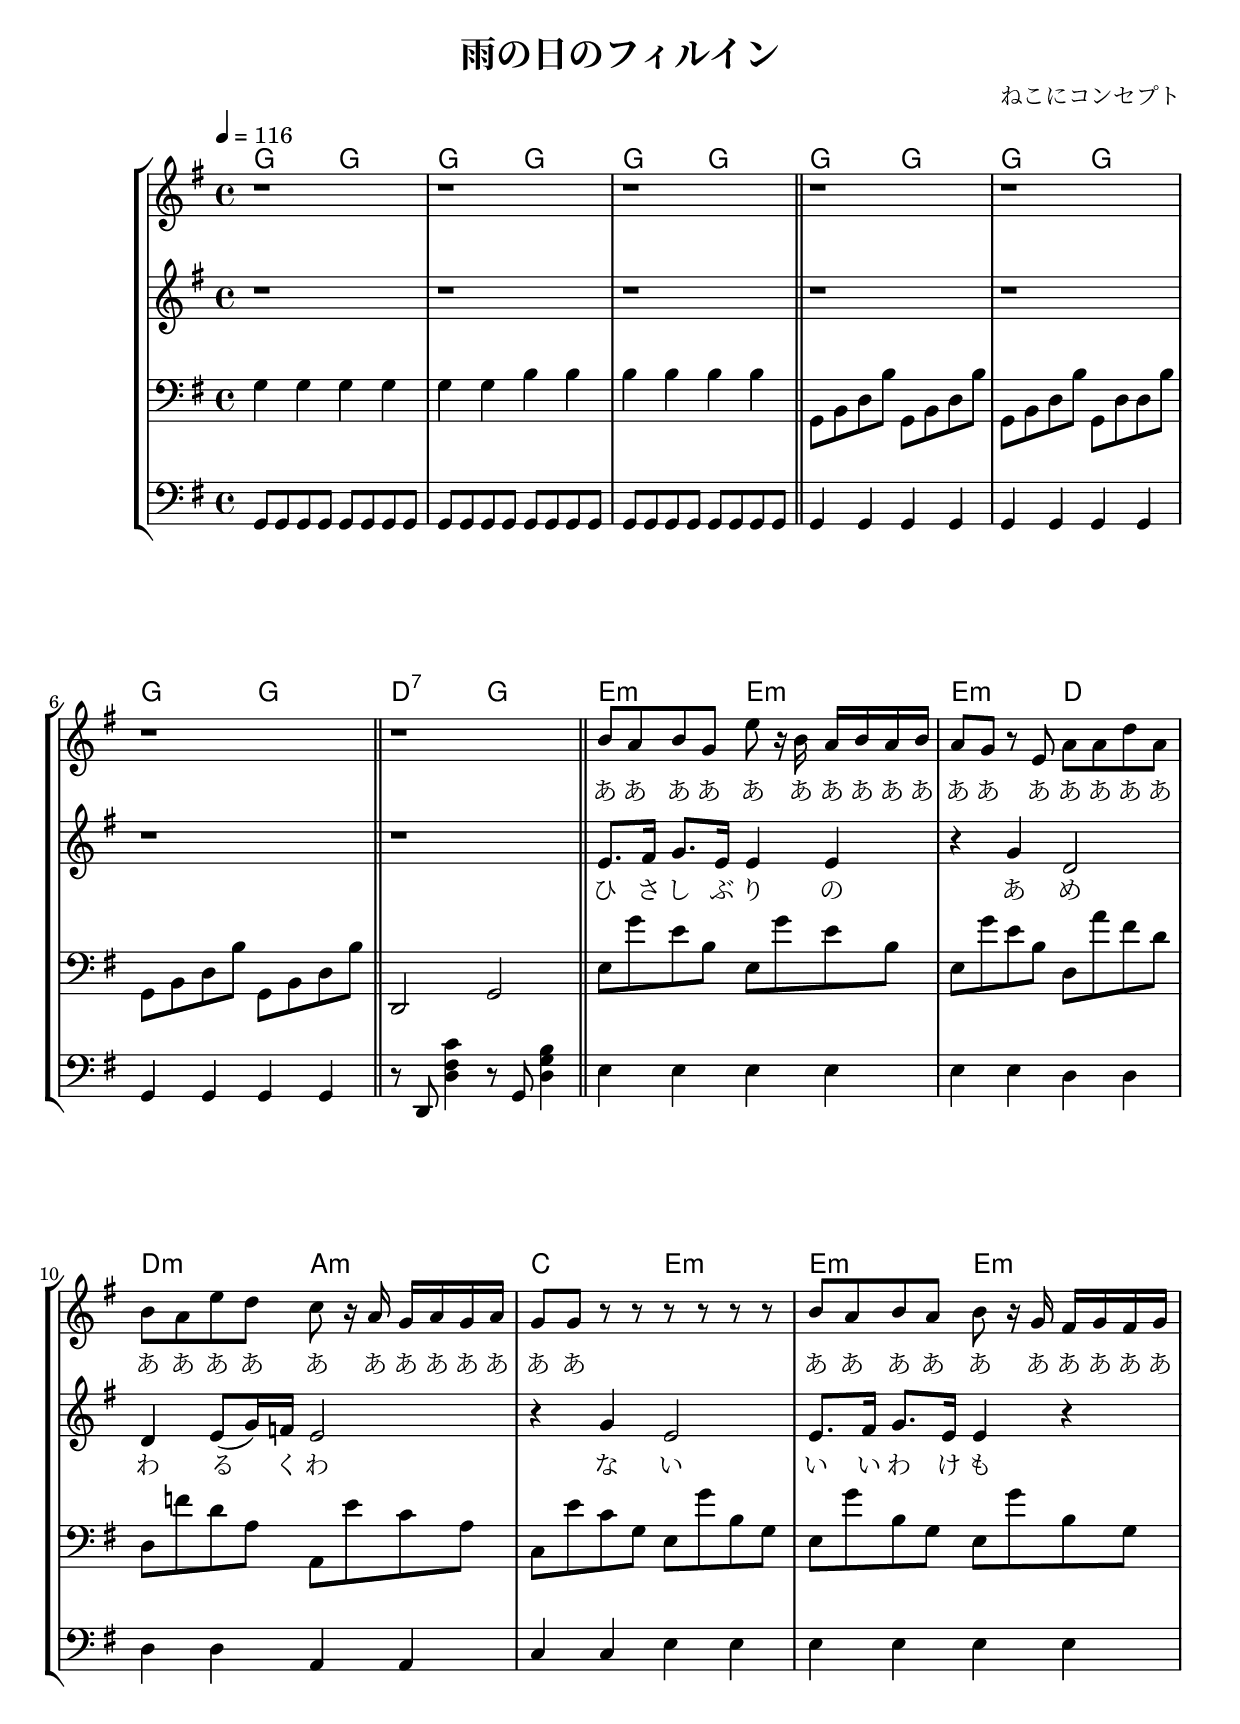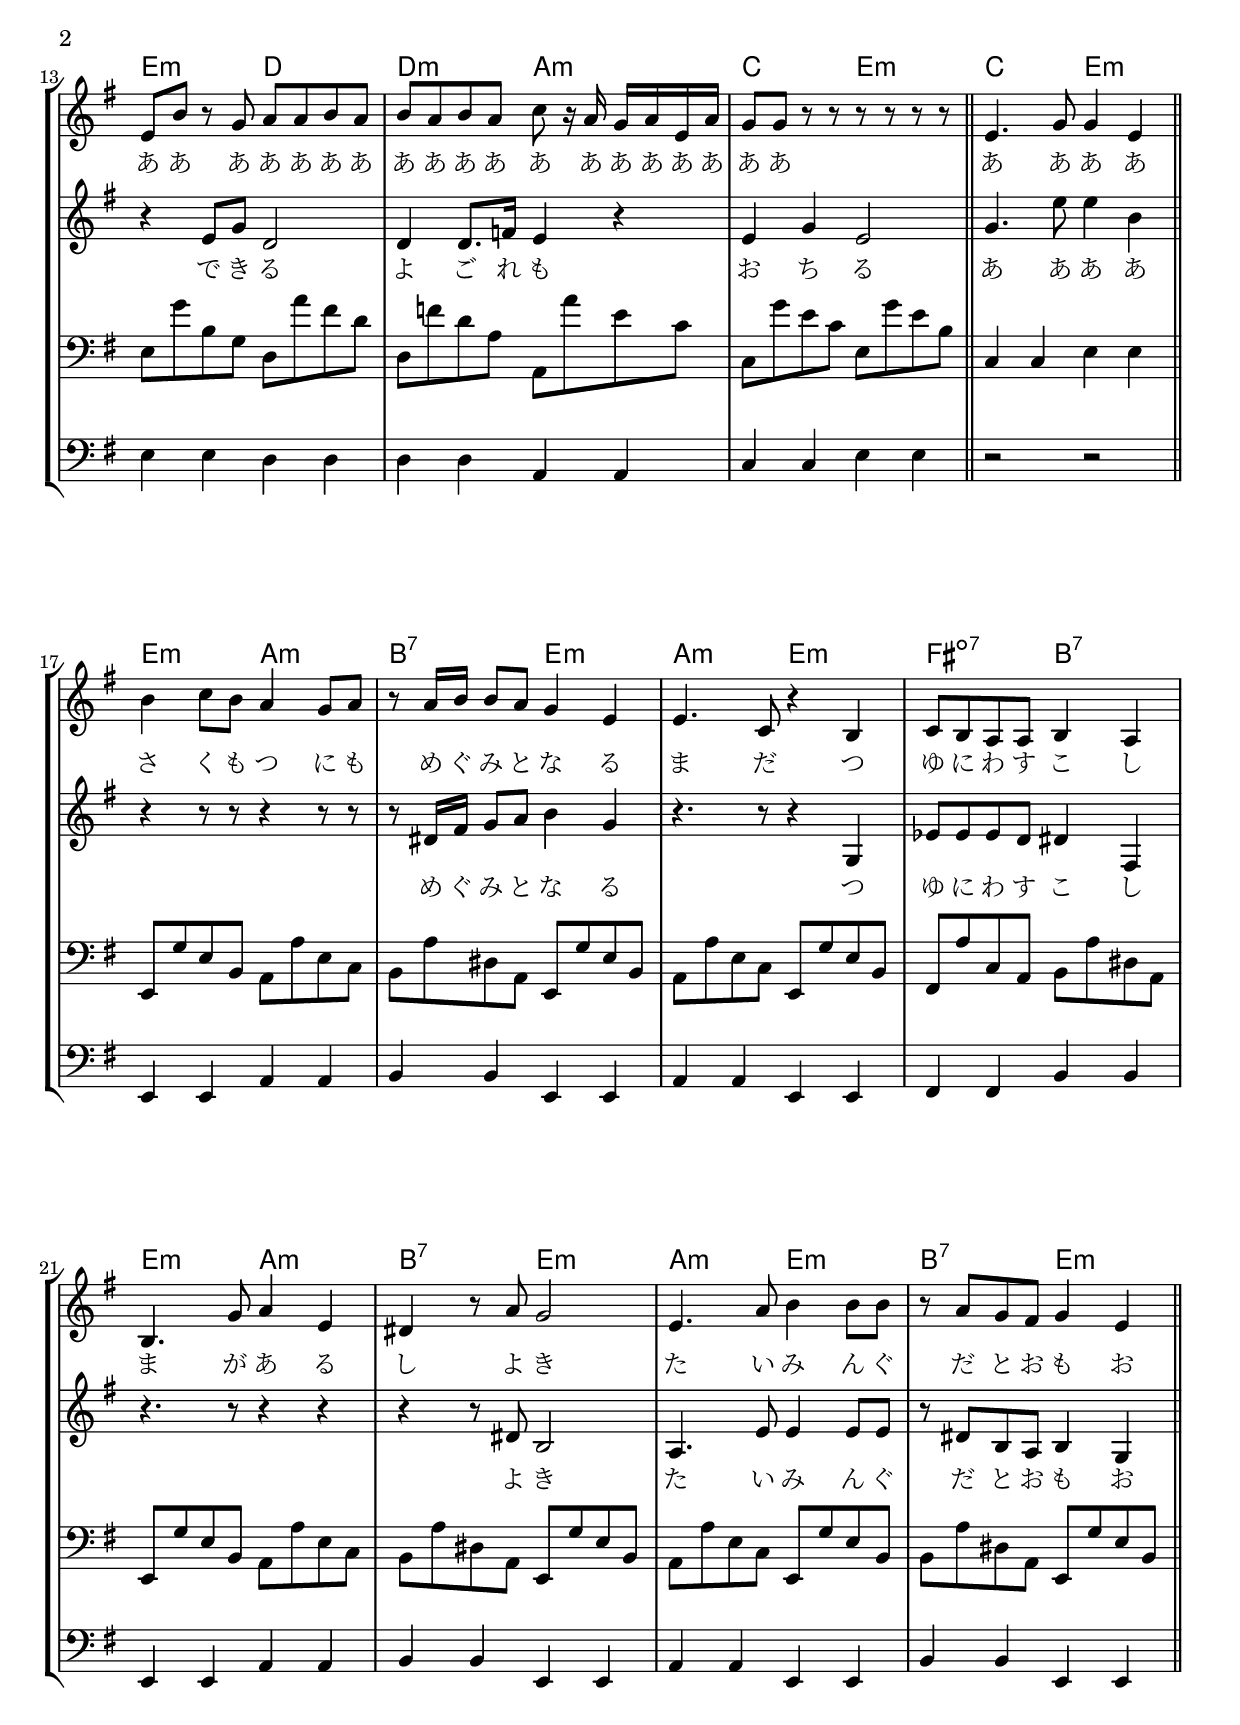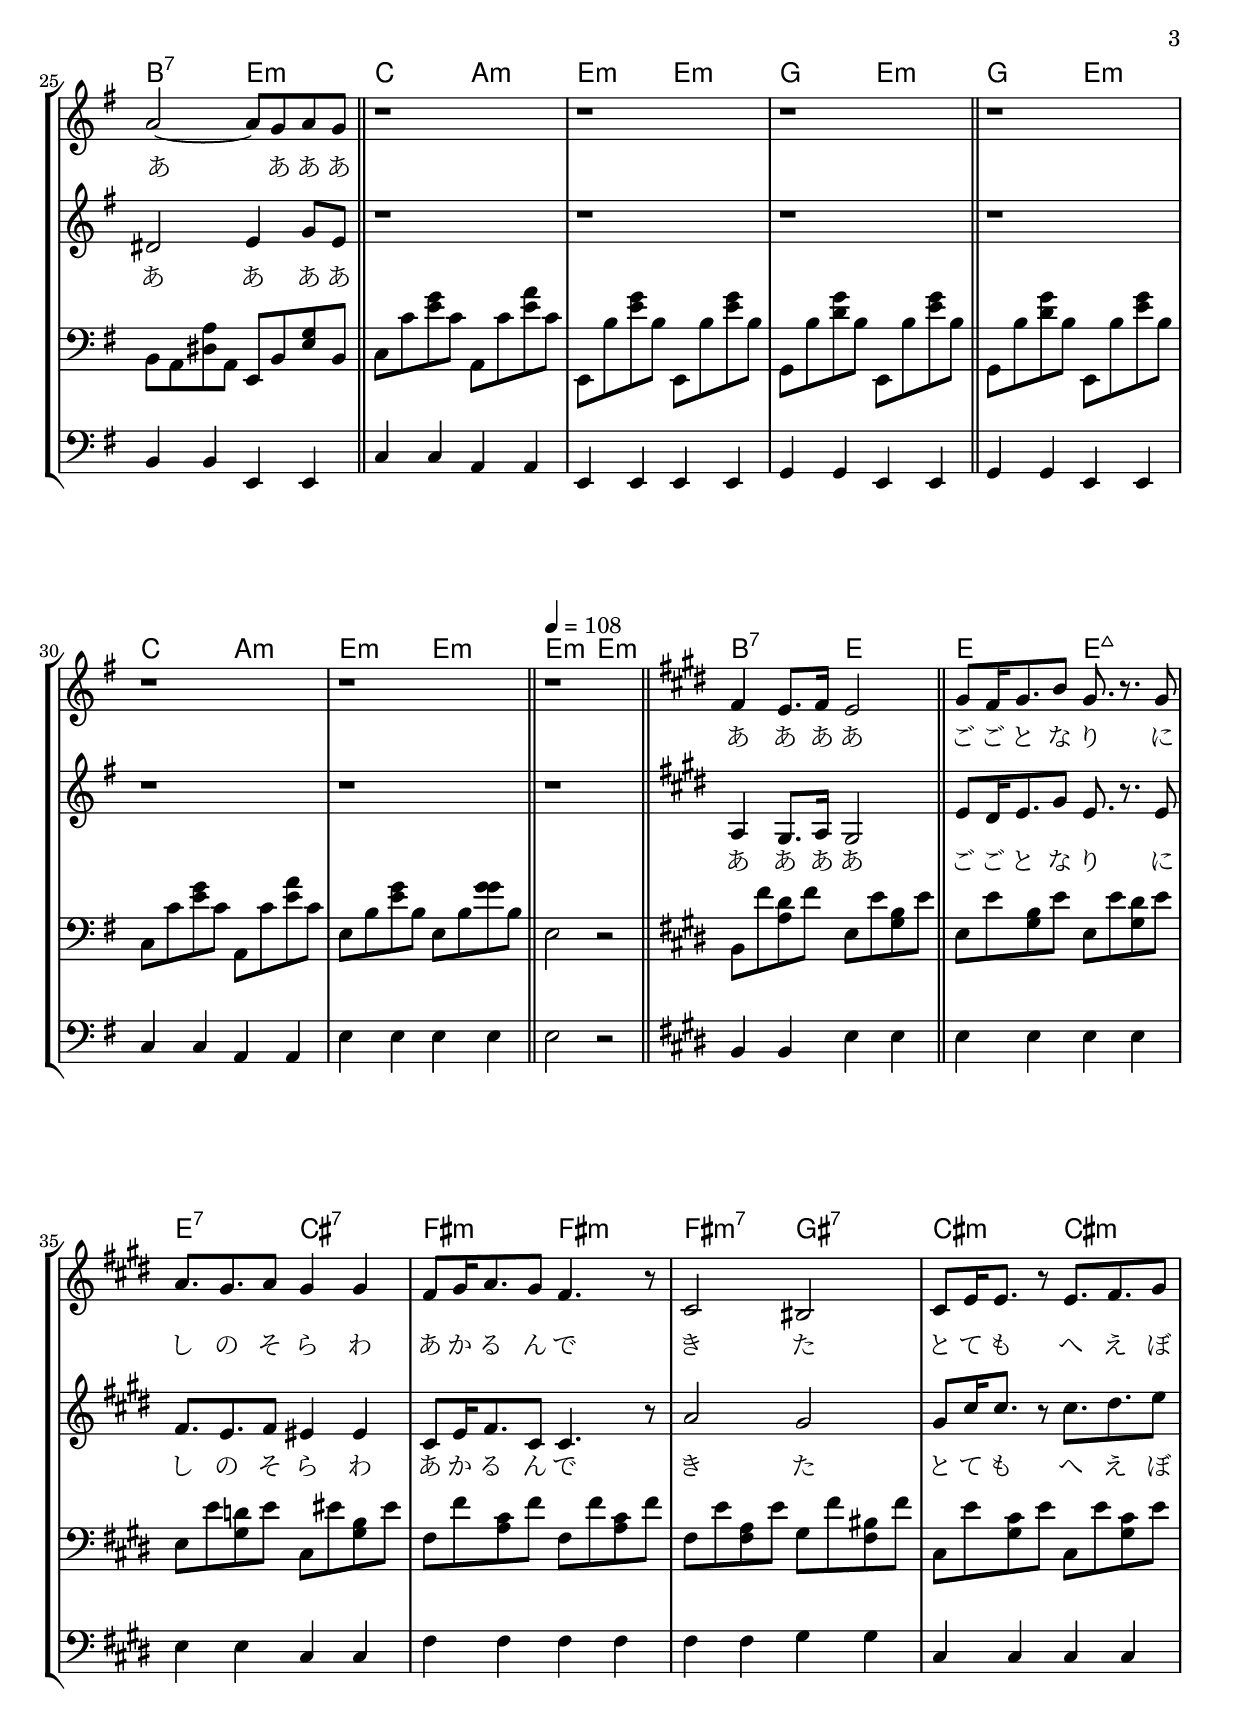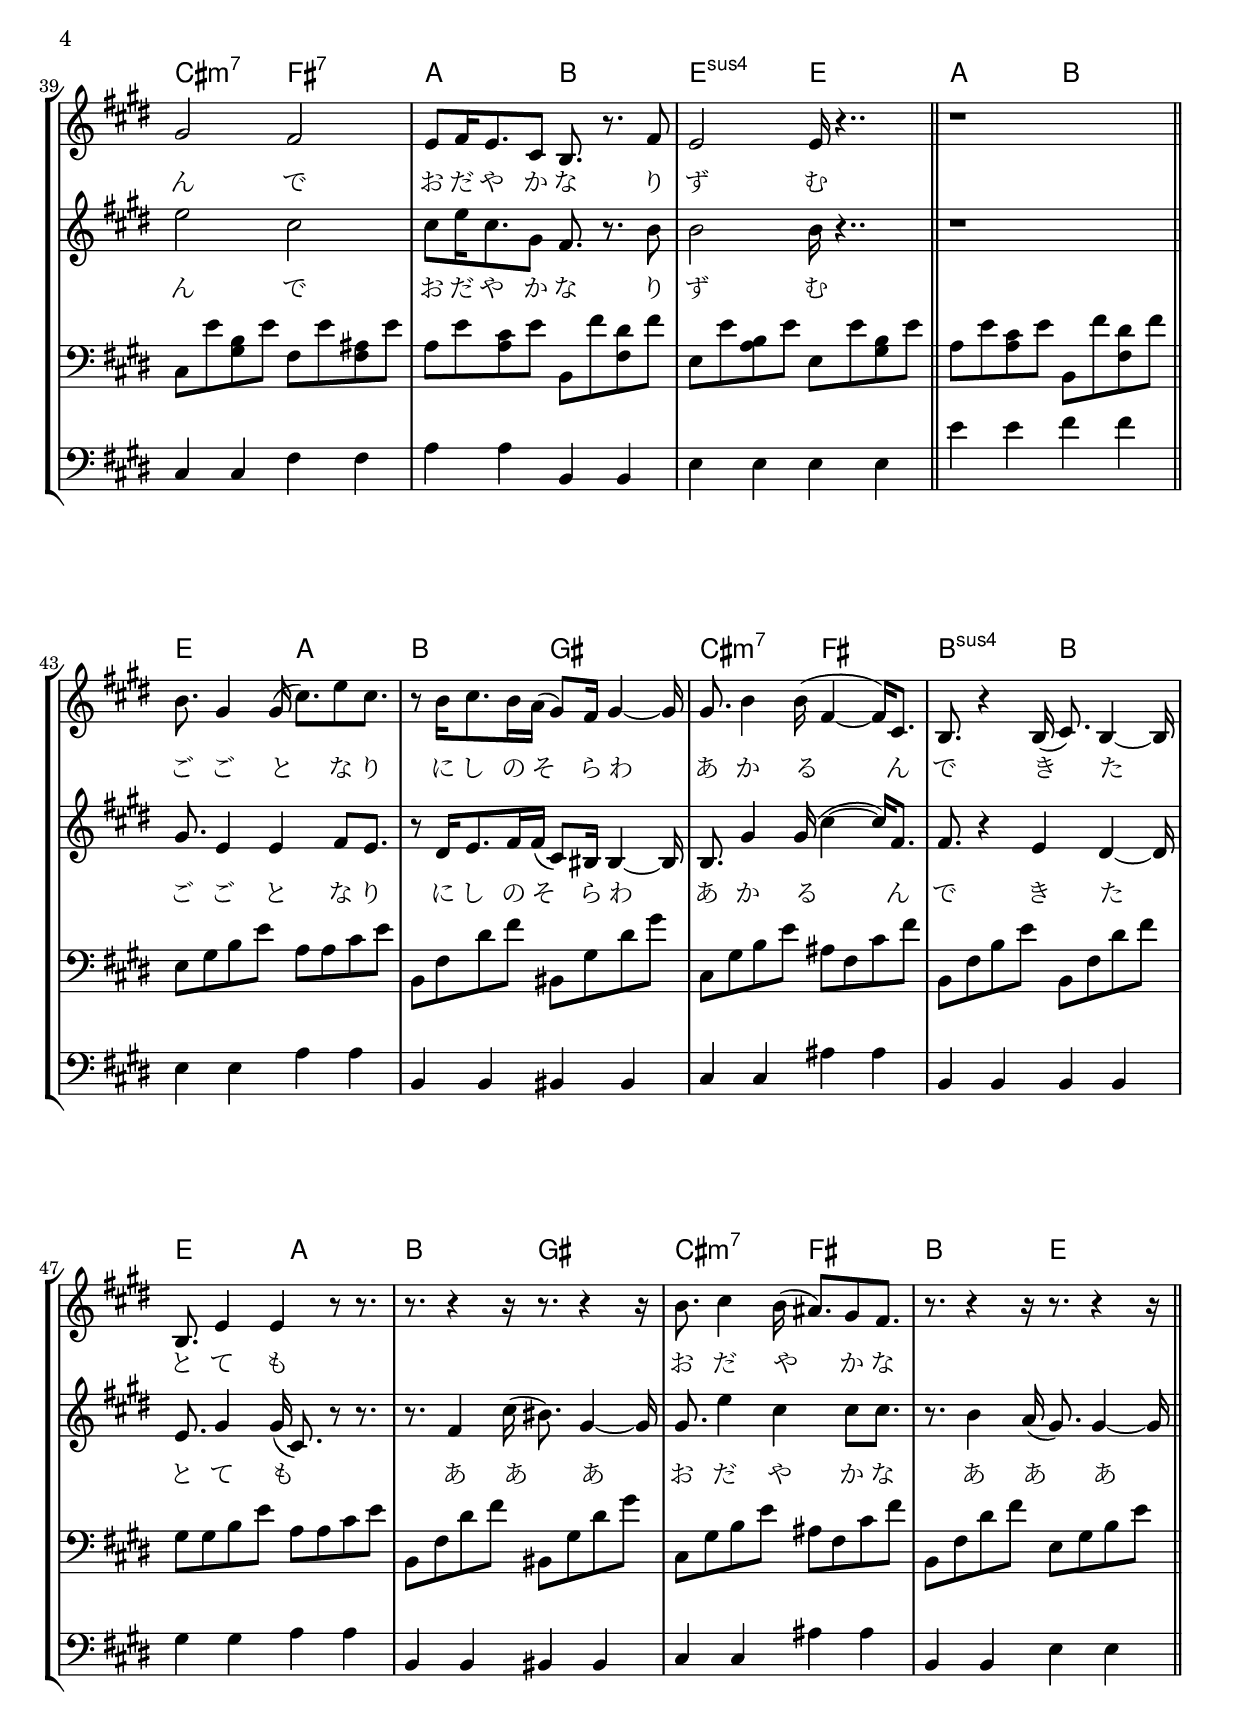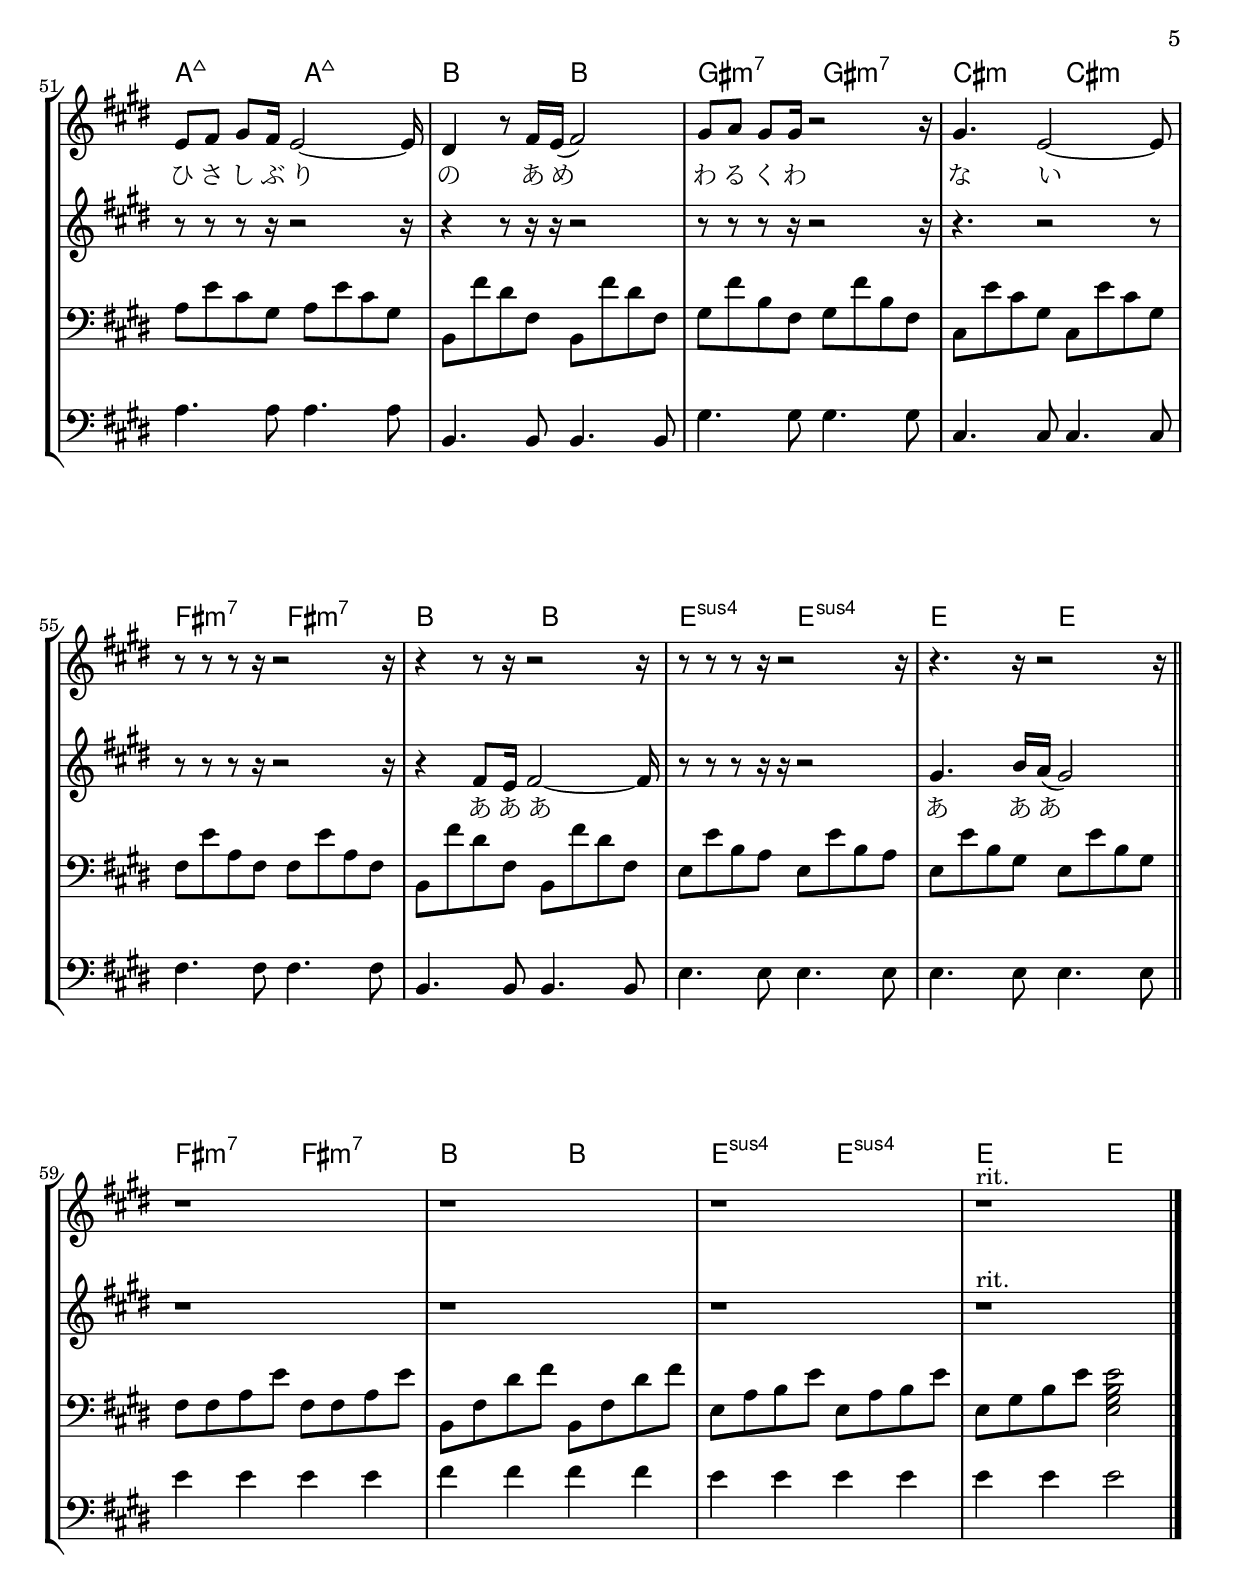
\version "2.12.1"

\header {
	title = \markup {雨の日のフィルイン}
	composer = \markup \center-column {ねこにコンセプト}
}

harmony = \chordmode {
	g2 g g g g g 

	g g g g g g 

	d:7 g 

	e:m e:m e:m d d:m a:m c e:m e:m e:m e:m d d:m a:m c e:m 

	c e:m 

	e:m a:m b:7 e:m a:m e:m fis:dim7 b:7 e:m a:m b:7 e:m a:m e:m b:7 e:m 

	b:7 e:m 

	c a:m e:m e:m g e:m 

	g e:m c a:m e:m e:m 

	e:m e:m 

	b:7 e 

	e e:maj7 e:7 cis:7 fis:m fis:m fis:min7 gis:7 cis:m cis:m cis:min7 fis:7 a b e:sus4 e 

	a b 

	e a b gis cis:min7 fis b:sus4 b e a b gis cis:min7 fis b e 

	a:maj7 a:maj7 b b gis:min7 gis:min7 cis:m cis:m fis:min7 fis:min7 b b e:sus4 e:sus4 e e 

	fis:min7 fis:min7 b b e:sus4 e:sus4 e e 
}

melody = {
	\key g \major
	\tempo 4 = 116
	r1 | r1 | r1   
	r1 | r1 | r1   
	r1   
	\set Staff.midiInstrument = #"Flute"
	b'8  a'8  b'8  g'8  e''8  r16  b'16  a'16  b'16  a'16  b'16 
	a'8  g'8  r8  e'8  a'8  a'8  d''8  a'8 
	b'8  a'8  e''8  d''8  c''8  r16  a'16  g'16  a'16  g'16  a'16 
	g'8  g'8  r8  r8  r8  r8  r8  r8 
	b'8  a'8  b'8  a'8  b'8  r16  g'16  fis'16  g'16  fis'16  g'16 
	e'8  b'8  r8  g'8  a'8  a'8  b'8  a'8 
	b'8  a'8  b'8  a'8  c''8  r16  a'16  g'16  a'16  e'16  a'16 
	g'8  g'8  r8  r8  r8  r8  r8  r8
	\set Staff.midiInstrument = #"Vibraphone"
	e'4.  g'8  g'4  e'4
	\set Staff.midiInstrument = #"mmi0.42"
	b'4  c''8  b'8  a'4  g'8  a'8 
	r8  a'16  b'16  b'8  a'8  g'4  e'4 
	e'4.  c'8  r4  b4 
	c'8  b8  a8  a8  b4  a4 
	b4.  g'8  a'4  e'4 
	dis'4  r8  a'8  g'2 
	e'4.  a'8  b'4  b'8  b'8 
	r8  a'8  g'8  fis'8  g'4  e'4
	\set Staff.midiInstrument = #"Pad 2 (warm)"
	a'2~a'8  g'8  a'8  g'8
	r1 | r1 | r1   
	r1 | r1 | r1   
	\tempo 4 = 108
	r1   
	\set Staff.midiInstrument = #"Voice Oohs"
		\key e \major
fis'4  e'8.  fis'16  e'2
	\set Staff.midiInstrument = #"mmi0.42"
	gis'8  fis'16  gis'8.  b'8  gis'8.  r8.  gis'8 
	a'8.  gis'8.  a'8  gis'4  gis'4 
	fis'8  gis'16  a'8.  gis'8  fis'4.  r8 
	cis'2  bis2 
	cis'8  e'16  e'8.  r8  e'8.  fis'8.  gis'8 
	gis'2  fis'2 
	e'8  fis'16  e'8.  cis'8  b8.  r8.  fis'8 
	e'2  e'16  	r4.. 	r1   
	\set Staff.midiInstrument = #"Ocarina"
	b'8.  gis'4  gis'16  (cis''8.)  e''8  cis''8. 
	r8  b'16  cis''8.  b'16  a'16  (gis'8)  fis'16  gis'4~gis'16 
	gis'8.  b'4  b'16  (fis'4~fis'16)  cis'8. 
	b8.  r4  b16  (cis'8.)  b4~b16 
	b8.  e'4  e'4  r8  r8. 
	r8.  r4  r16  r8.  r4 r16 
	b'8.  cis''4  b'16  (ais'8.)  gis'8  fis'8. 
	r8.  r4  r16  r8.  r4 r16
	\set Staff.midiInstrument = #"FX 8 (sci-fi)"
	e'8  fis'8  gis'8  fis'16  e'2~e'16 
	dis'4  r8  fis'16  e'16  (fis'2) 
	gis'8  a'8  gis'8  gis'16  r2 r16 
	gis'4.  e'2~e'8 
	r8  r8  r8  r16  r2  r16 
	r4  r8  r16  r2 r16 
	r8  r8  r8  r16  r2 r16 
	r4.  r16  r2 r16
	r1 | r1 | r1 | r1^"rit." \bar "|."
}

words = \lyricmode {
	
	
	
	あ  あ  あ  あ  あ  あ  あ  あ  あ  あ  あ  あ  あ  あ  あ  あ  あ  あ  あ  あ  あ  あ  あ  あ  あ  あ  あ  あ  あ  あ  あ  あ  あ  あ  あ  あ  あ  あ  あ  あ  あ  あ  あ  あ  あ  あ  あ  あ  あ  あ  あ  あ  あ  あ  あ  あ  あ  あ  
	あ  あ  あ  あ  
	さ  く  も  つ  に  も  め  ぐ  み  と  な  る  ま  だ  つ  ゆ  に  わ  す  こ  し  ま  が  あ  る  し  よ  き  た  い  み  ん  ぐ  だ  と  お  も  お  
	あ  あ  あ  あ  
	
	
	
	あ  あ  あ  あ  
	ご  ご  と  な  り  に  し  の  そ  ら  わ  あ  か  る  ん  で  き  た  と  て  も  へ  え  ぼ  ん  で  お  だ  や  か  な  り  ず  む  
	
	ご  ご  と  な  り  に  し  の  そ  ら  わ  あ  か  る  ん  で  き  た  と  て  も  お  だ  や  か  な  
	ひ  さ  し  ぶ  り  の  あ  め  わ  る  く  わ  な  い  
	
}

secondmelody = {
	\key g \major
	\tempo 4 = 116
	r1 | r1 | r1   
	r1 | r1 | r1   
	r1   
	\set Staff.midiInstrument = #"mmi0.42"
	e'8.  fis'16  g'8.  e'16  e'4  e'4 
	r4  g'4  d'2 
	d'4  e'8  (g'16)  f'16  e'2 
	r4  g'4  e'2 
	e'8.  fis'16  g'8.  e'16  e'4  r4 
	r4  e'8  g'8  d'2 
	d'4  d'8.  f'16  e'4  r4 
	e'4  g'4  e'2
	\set Staff.midiInstrument = #"Synth Voice"
	g'4.  e''8  e''4  b'4
	\set Staff.midiInstrument = #"Brass Section"
	r4  r8  r8  r4  r8  r8 
	r8  dis'16  fis'16  g'8  a'8  b'4  g'4 
	r4.  r8  r4  g4 
	es'8  es'8  es'8  d'8  dis'4  fis4 
	r4.  r8  r4  r4 
	r4  r8  dis'8  b2 
	a4.  e'8  e'4  e'8  e'8 
	r8  dis'8  b8  a8  b4  g4
	\set Staff.midiInstrument = #"FX 2 (soundtrack)"
	dis'2  e'4  g'8  e'8
	r1 | r1 | r1   
	r1 | r1 | r1   
	\tempo 4 = 108
	r1   
	\set Staff.midiInstrument = #"Voice Oohs"
		\key e \major
a4  gis8.  a16  gis2
	\set Staff.midiInstrument = #"fss0.35"
	e'8  dis'16  e'8.  gis'8  e'8.  r8.  e'8 
	fis'8.  e'8.  fis'8  eis'4  eis'4 
	cis'8  e'16  fis'8.  cis'8  cis'4.  r8 
	a'2  gis'2 
	gis'8  cis''16  cis''8.  r8  cis''8.  dis''8.  e''8 
	e''2  cis''2 
	cis''8  e''16  cis''8.  gis'8  fis'8.  r8.  b'8 
	b'2  b'16  	r4.. 	r1   
	\set Staff.midiInstrument = #"Blown Bottle"
	gis'8.  e'4  e'4  fis'8  e'8. 
	r8  dis'16  e'8.  fis'16  fis'16  (cis'8)  bis16  bis4~bis16 
	b8.  gis'4  gis'16  (cis''4~cis''16)  fis'8. 
	fis'8.  r4  e'4  dis'4~dis'16 
	e'8.  gis'4  gis'16  (cis'8.)  r8  r8. 
	r8.  fis'4  cis''16  (bis'8.)  gis'4~gis'16 
	gis'8.  e''4  cis''4  cis''8  cis''8. 
	r8.  b'4  a'16  (gis'8.)  gis'4~gis'16
	\set Staff.midiInstrument = #"Pad 5 (bowed)"
	r8  r8  r8  r16  r2 r16 
	r4  r8  r16  r16  r2 
	r8  r8  r8  r16  r2 r16 
	r4.  r2 r8 
	r8  r8  r8  r16  r2  r16 
	r4  fis'8  e'16  fis'2~fis'16 
	r8  r8  r8  r16  r16  r2 
	gis'4.  b'16  a'16  (gis'2)
	r1 | r1 | r1 | r1^"rit." \bar "|."
}

secondwords = \lyricmode {
	
	
	
	ひ  さ  し  ぶ  り  の  あ  め  わ  る  く  わ  な  い  い  い  わ  け  も  で  き  る  よ  ご  れ  も  お  ち  る  
	あ  あ  あ  あ  
	め  ぐ  み  と  な  る  つ  ゆ  に  わ  す  こ  し  よ  き  た  い  み  ん  ぐ  だ  と  お  も  お  
	あ  あ  あ  あ  
	
	
	
	あ  あ  あ  あ  
	ご  ご  と  な  り  に  し  の  そ  ら  わ  あ  か  る  ん  で  き  た  と  て  も  へ  え  ぼ  ん  で  お  だ  や  か  な  り  ず  む  
	
	ご  ご  と  な  り  に  し  の  そ  ら  わ  あ  か  る  ん  で  き  た  と  て  も  あ  あ  あ  お  だ  や  か  な  あ  あ  あ  
	あ  あ  あ  あ  あ  あ  
	
}

tempochange = {
	\tempo 4 = 116
	r1 | r1 | r1 \bar "||"
	\tempo 4 = 116
	r1 | r1 | r1 \bar "||"
	\tempo 4 = 116
	r1 \bar "||"
	\tempo 4 = 116
	r1 | r1 | r1 | r1 | r1 | r1 | r1 | r1 \bar "||"
	\tempo 4 = 116
	r1 \bar "||"
	\tempo 4 = 116
	r1 | r1 | r1 | r1 | r1 | r1 | r1 | r1 \bar "||"
	\tempo 4 = 116
	r1 \bar "||"
	\tempo 4 = 116
	r1 | r1 | r1 \bar "||"
	\tempo 4 = 116
	r1 | r1 | r1 \bar "||"
	\tempo 4 = 108
	r1 \bar "||"
	\tempo 4 = 108
	r1 \bar "||"
	\tempo 4 = 108
	r1 | r1 | r1 | r1 | r1 | r1 | r1 | r1 \bar "||"
	\tempo 4 = 108
	r1 \bar "||"
	\tempo 4 = 108
	r1 | r1 | r1 | r1 | r1 | r1 | r1 | r1 \bar "||"
	\tempo 4 = 108
	r1 | r1 | r1 | r1 | r1 | r1 | r1 | r1 \bar "||"
	\tempo 4 = 108
	r1 | r1 | r1 | \tempo 4 = 81 r2 \tempo 4 = 72 r2 \bar "|."
}

mainacc = {
	\clef bass
	\set Staff.midiInstrument = #"Taiko Drum"
	\key g \major
	\tempo 4 = 116
	g4 g4
	g4 g4
	g4 g4
	b4 b4
	b4 b4
	b4 b4
	\bar "||"

	\set Staff.midiInstrument = #"Synthstrings 2"
	g,8 b,8 d8 b8
	g,8 b,8 d8 b8
	g,8 b,8 d8 b8
	g,8 d8 d8 b8
	g,8 b,8 d8 b8
	g,8 b,8 d8 b8
	\bar "||"

	\set Staff.midiInstrument = #"Synthstrings 2"
	d,2
	~g,2
	\bar "||"

	\set Staff.midiInstrument = #"Synthstrings 1"
	e8 g' e' b
	e8 g' e' b
	e8 g' e' b
	d8 a' fis' d'
	d8 f' d' a
	a,8 e' c' a
	c8 e' c' g
	e8 g' b g
	e8 g' b g
	e8 g' b g
	e8 g' b g
	d8 a' fis' d'
	d8 f' d' a
	a,8 a' e' c'
	c8 g' e' c'
	e8 g' e' b
	\bar "||"

	\set Staff.midiInstrument = #"Electric Bass (finger)"
	c4 c4
	e4 e4
	\bar "||"

	\set Staff.midiInstrument = #"Synthstrings 1"
	e,8 g e b,
	a,8 a e c
	b,8 a dis a,
	e,8 g e b,
	a,8 a e c
	e,8 g e b,
	fis,8 a c a,
	b,8 a dis a,
	e,8 g e b,
	a,8 a e c
	b,8 a dis a,
	e,8 g e b,
	a,8 a e c
	e,8 g e b,
	b,8 a dis a,
	e,8 g e b,
	\bar "||"

	\set Staff.midiInstrument = #"Pad 3 (polysynth)"
	b,8 a, <dis a> a,
	e,8 b, <e g> b,
	\bar "||"

	\set Staff.midiInstrument = #"Pad 3 (polysynth)"
	c8 c' <e' g'> c'
	a,8 c' <e' a'> c'
	e,8 b <e' g'> b
	e,8 b <e' g'> b
	g,8 b <d' g'> b
	e,8 b <e' g'> b
	\bar "||"

	\set Staff.midiInstrument = #"FX 7 (echoes)"
	g,8 b <d' g'> b
	e,8 b <e' g'> b
	c8 c' <e' g'> c'
	a,8 c' <e' a'> c'
	e8 b <e' g'> b
	e8 b <g' g'> b
	\bar "||"

	\set Staff.midiInstrument = #"FX 8 (sci-fi)"
	\tempo 4 = 108
	e2
	r2
	\bar "||"

	\set Staff.midiInstrument = #"Acoustic grand"
	\key e \major
	b,8 fis' <a dis'> fis'
	e8 e' <gis b> e'
	\bar "||"

	\set Staff.midiInstrument = #"Pad 2 (warm)"
	e8 e' <gis b> e'
	e8 e' <gis dis'> e'
	e8 e' <gis d'> e'
	cis8 eis' <gis b> eis'
	fis8 fis' <a cis'> fis'
	fis8 fis' <a cis'> fis'
	fis8 e' <fis a> e'
	gis8 fis' <fis bis> fis'
	cis8 e' <gis cis'> e'
	cis8 e' <gis cis'> e'
	cis8 e' <gis b> e'
	fis8 e' <fis ais> e'
	a8 e' <a cis'> e'
	b,8 fis' <fis dis'> fis'
	e8 e' <a b> e'
	e8 e' <gis b> e'
	\bar "||"

	\set Staff.midiInstrument = #"Electric Piano 1"
	a8 e' <a cis'> e'
	b,8 fis' <fis dis'> fis'
	\bar "||"

	\set Staff.midiInstrument = #"Acoustic grand"
	e8 gis8 b8 e'8
	a8 a8 cis'8 e'8
	b,8 fis8 dis'8 fis'8
	bis,8 gis8 dis'8 gis'8
	cis8 gis8 b8 e'8
	ais8 fis8 cis'8 fis'8
	b,8 fis8 b8 e'8
	b,8 fis8 dis'8 fis'8
	gis8 gis8 b8 e'8
	a8 a8 cis'8 e'8
	b,8 fis8 dis'8 fis'8
	bis,8 gis8 dis'8 gis'8
	cis8 gis8 b8 e'8
	ais8 fis8 cis'8 fis'8
	b,8 fis8 dis'8 fis'8
	e8 gis8 b8 e'8
	\bar "||"

	\set Staff.midiInstrument = #"Acoustic grand"
	a8 e' cis' gis
	a8 e' cis' gis
	b,8 fis' dis' fis
	b,8 fis' dis' fis
	gis8 fis' b fis
	gis8 fis' b fis
	cis8 e' cis' gis
	cis8 e' cis' gis
	fis8 e' a fis
	fis8 e' a fis
	b,8 fis' dis' fis
	b,8 fis' dis' fis
	e8 e' b a
	e8 e' b a
	e8 e' b gis
	e8 e' b gis
	\bar "||"

	\set Staff.midiInstrument = #"Acoustic grand"
	fis8 fis8 a8 e'8
	fis8 fis8 a8 e'8
	b,8 fis8 dis'8 fis'8
	b,8 fis8 dis'8 fis'8
	e8 a8 b8 e'8
	e8 a8 b8 e'8
	e8 gis8 b8 e'8
	<e gis b e'>2
	\bar "|."
}

subacc = {
	\clef bass
	\set Staff.midiInstrument = #"Reverse Cymbal"
	\key g \major
	\tempo 4 = 116
	g,8 g,8 g,8 g,8
	g,8 g,8 g,8 g,8
	g,8 g,8 g,8 g,8
	g,8 g,8 g,8 g,8
	g,8 g,8 g,8 g,8
	g,8 g,8 g,8 g,8
	\bar "||"

	\set Staff.midiInstrument = #"Pad 7 (halo)"
	g,4 g,4
	g,4 g,4
	g,4 g,4
	g,4 g,4
	g,4 g,4
	g,4 g,4
	\bar "||"

	\set Staff.midiInstrument = #"Synth Bass 2"
	r8 d, <d fis c'>4
	r8 g, <d g b>4
	\bar "||"

	\set Staff.midiInstrument = #"Pad 8 (sweep)"
	e4 e4
	e4 e4
	e4 e4
	d4 d4
	d4 d4
	a,4 a,4
	c4 c4
	e4 e4
	e4 e4
	e4 e4
	e4 e4
	d4 d4
	d4 d4
	a,4 a,4
	c4 c4
	e4 e4
	\bar "||"

	\set Staff.midiInstrument = #"Acoustic grand"
	r2
	r2
	\bar "||"

	\set Staff.midiInstrument = #"Pad 8 (sweep)"
	e,4 e,4
	a,4 a,4
	b,4 b,4
	e,4 e,4
	a,4 a,4
	e,4 e,4
	fis,4 fis,4
	b,4 b,4
	e,4 e,4
	a,4 a,4
	b,4 b,4
	e,4 e,4
	a,4 a,4
	e,4 e,4
	b,4 b,4
	e,4 e,4
	\bar "||"

	\set Staff.midiInstrument = #"Electric Bass (finger)"
	b,4 b,4
	e,4 e,4
	\bar "||"

	\set Staff.midiInstrument = #"Electric Bass (finger)"
	c4 c4
	a,4 a,4
	e,4 e,4
	e,4 e,4
	g,4 g,4
	e,4 e,4
	\bar "||"

	\set Staff.midiInstrument = #"Electric Bass (finger)"
	g,4 g,4
	e,4 e,4
	c4 c4
	a,4 a,4
	e4 e4
	e4 e4
	\bar "||"

	\set Staff.midiInstrument = #"Electric Bass (finger)"
	\tempo 4 = 108
	e2
	r2
	\bar "||"

	\set Staff.midiInstrument = #"Acoustic Bass"
	\key e \major
	b,4 b,4
	e4 e4
	\bar "||"

	\set Staff.midiInstrument = #"Acoustic Bass"
	e4 e4
	e4 e4
	e4 e4
	cis4 cis4
	fis4 fis4
	fis4 fis4
	fis4 fis4
	gis4 gis4
	cis4 cis4
	cis4 cis4
	cis4 cis4
	fis4 fis4
	a4 a4
	b,4 b,4
	e4 e4
	e4 e4
	\bar "||"

	\set Staff.midiInstrument = #"Marimba"
	e'4 e'4
	fis'4 fis'4
	\bar "||"

	\set Staff.midiInstrument = #"Acoustic grand"
	e4 e4
	a4 a4
	b,4 b,4
	bis,4 bis,4
	cis4 cis4
	ais4 ais4
	b,4 b,4
	b,4 b,4
	gis4 gis4
	a4 a4
	b,4 b,4
	bis,4 bis,4
	cis4 cis4
	ais4 ais4
	b,4 b,4
	e4 e4
	\bar "||"

	\set Staff.midiInstrument = #"Acoustic grand"
	a4.a8
	a4.a8
	b,4.b,8
	b,4.b,8
	gis4.gis8
	gis4.gis8
	cis4.cis8
	cis4.cis8
	fis4.fis8
	fis4.fis8
	b,4.b,8
	b,4.b,8
	e4.e8
	e4.e8
	e4.e8
	e4.e8
	\bar "||"

	\set Staff.midiInstrument = #"Pad 4 (choir)"
	e'4 e'4
	e'4 e'4
	fis'4 fis'4
	fis'4 fis'4
	e'4 e'4
	e'4 e'4
	e'4 e'4
	e'2
	\bar "|."
}

percA = {
	\drummode {
	r1  |r1  |r2 r8 hho4 hho8  \bar "||"
	hh8 hh8 hh8 hh8 hh8 hh8 hh8 hh8  |hh8 hh8 hh8 hh8 hh4 hh8 hh8  |r8 hh2. r8  \bar "||"
	cymr8 cymr8 cymr4 cymr8 cymr4.  \bar "||"
	cymr4 cymr4 cymr4 cymr4  |cymr4 cymr8 cymr16 cymr16 cymr4 cymr4  |cymr4 cymr4 cymr4 cymr4  |cymr4 cymr2.  |cymr4 cymr4 cymr4 cymr4  |cymr4 cymr8 cymr16 cymr16 cymr4 cymr4  |cymr4 cymr4 cymr4 cymr4  |cymr4 cymr2.  \bar "||"
	r2 r8 hho4 hho8  \bar "||"
	r8 cymr16 cymr16 cymr8 cymr16 cymr16 cymr8 cymr16 cymr16 cymr8 cymr8  |cymr8 cymr16 cymr16 cymr8 cymr16 cymr16 cymr8 cymr16 cymr16 cymr8 cymr8  |cymr8 cymr16 cymr16 cymr8 cymr16 cymr16 cymr8 cymr16 cymr16 cymr8 cymr16 cymr16  |cymr8 cymr16 cymr16 cymr8 cymr16 cymr16 cymr8 cymr16 cymr16 cymr8 cymr8  |r8 cymr16 cymr16 cymr8 cymr16 cymr16 cymr8 cymr16 cymr16 cymr8 cymr8  |cymr8 cymr16 cymr16 cymr8 cymr16 cymr16 cymr8 cymr16 cymr16 cymr8 cymr8  |cymr8 cymr16 cymr16 cymr8 cymr16 cymr16 cymr8 cymr16 cymr16 cymr8 cymr16 cymr16  |cymr8 cymr16 cymr16 cymr8 cymr16 cymr16 cymr8 cymr16 cymr16 cymr8 cymr8  \bar "||"
	r2 hho2  \bar "||"
	r1  |r1  |r2 r8 hho4 hho8  \bar "||"
	r1  |r1  |r2 r8 hho4 hho8  \bar "||"
	r1 \bar "||"
	cymr8 cymr16 cymr16 cymr8 cymr16 cymr16 cymr8 cymr16 cymr16 cymr8 cymr8  \bar "||"
	r1 |r1 |r1 |r1 |r1 |r1 |r1 |r1 \bar "||"
	r1 \bar "||"
	r1 |r1 |r1 |r1 |r1 |r1 |r1 |r1 \bar "||"
	r1 |r1 |r1 |r1 |r1 |r1 |r1 |r1 \bar "||"
	r1 |r1 |r1 |r1 \bar "|."
	}
}

percB = {
	\drummode {
	r4. hhp2 hhp8  |r4. hhp2 hhp8  |hhp4 hhp4 hhp4 hhp4  \bar "||"
	r4 sn8. sn8 sn8. sn8. sn16  |r4 sn8. sn8 sn8. sn4  |r4 sn2 sn4  \bar "||"
	r8 sn8 sn4 sn8 sn8 sn16 sn16 sn16 sn16  \bar "||"
	r2 sn2  |r2 sn2  |r2 sn2  |r8 sn8 sn2.  |r2 sn2  |r2 sn2  |r2 sn2  |r8 sn8 sn2.  \bar "||"
	hhp4 hhp4 hhp4 hhp4  \bar "||"
	r4 sn2 sn4  |r4 sn8 sn4. sn4  |r4 sn2 sn4  |r4 sn8 sn4. sn4  |r4 sn2 sn4  |r4 sn8 sn4. sn4  |r4 sn2 sn4  |r4 sn2 sn8 sn16 sn16  \bar "||"
	hh8 hh16 hh16 hh8 hh16 hh8 hh4. r16  \bar "||"
	r4. hhp2 hhp8  |r4. hhp2 hhp8  |hhp4 hhp4 hhp4 hhp4  \bar "||"
	r4. hhp2 hhp8  |r4. hhp2 hhp8  |hhp4 hhp4 hhp4 hhp4  \bar "||"
	r1 \bar "||"
	r4 sn2 sn8 sn16 sn16  \bar "||"
	r1 |r1 |r1 |r1 |r1 |r1 |r1 |r1 \bar "||"
	r1 \bar "||"
	r1 |r1 |r1 |r1 |r1 |r1 |r1 |r1 \bar "||"
	r1 |r1 |r1 |r1 |r1 |r1 |r1 |r1 \bar "||"
	r1 |r1 |r1 |r1 \bar "|."
	}
}

percC = {
	\drummode {
	hh4 hh4 hh4 hh4  |hh4 hh4 hh4 hh4  |r4. hh2 r8  \bar "||"
	bd8 bd4 bd2 bd8  |bd8 bd2 bd4.  |bd8 bd4. bd4. bd8  \bar "||"
	bd4. bd8 bd4 bd8 bd8  \bar "||"
	bd2. r8 bd8  |bd2. r8 bd8  |bd2. r8 bd8  |bd4. bd8 bd4. bd8  |bd2. r8 bd8  |bd2. r8 bd8  |bd2. r8 bd8  |bd2 r8 bd4.  \bar "||"
	r4. hh2 r8  \bar "||"
	bd8. bd16 bd8. bd16 bd8. bd16 bd8. bd16  |bd8. bd16 bd8. bd16 bd8. bd16 bd4  |bd8. bd16 bd8. bd16 bd8. bd16 bd8. bd16  |bd8. bd16 bd8. bd16 bd8. bd16 bd4  |bd8. bd16 bd8. bd16 bd8. bd16 bd8. bd16  |bd8. bd16 bd8. bd16 bd8. bd16 bd4  |bd8. bd16 bd8. bd16 bd8. bd16 bd8. bd16  |bd8. bd16 bd8. bd16 bd8. bd16 bd8. bd16  \bar "||"
	r4 sn4. sn16 sn8 sn16 sn16 sn16  \bar "||"
	hh4 hh4 hh4 hh4  |hh4 hh4 hh4 hh4  |r4. hh2 r8  \bar "||"
	hh4 hh4 hh4 hh4  |hh4 hh4 hh4 hh4  |r4. hh2 r8  \bar "||"
	r1 \bar "||"
	bd8. bd16 bd8. bd16 bd8. bd16 bd8. bd16  \bar "||"
	r1 |r1 |r1 |r1 |r1 |r1 |r1 |r1 \bar "||"
	r1 \bar "||"
	r1 |r1 |r1 |r1 |r1 |r1 |r1 |r1 \bar "||"
	r1 |r1 |r1 |r1 |r1 |r1 |r1 |r1 \bar "||"
	r1 |r1 |r1 |r1 \bar "|."
	}
}

percD = {
	\drummode {
	bd2. r8 bd8  |bd8. bd8. bd2 bd8  |bd8. bd4. r16 bd4 bd8  \bar "||"
	r1  |r2 r8 hho4.  |r1  \bar "||"
	cymc1  \bar "||"
	r1 |r1 |r1 |r2 r8 tommh8 tommh4  |r1 |r1 |r1 |r8. tommh8. tommh2 r8  \bar "||"
	bd8. bd4. r16 bd4 bd8  \bar "||"
	r1  |r2 r16 tommh4. r16  |r1  |r2 r16 tommh4. r16  |r1  |r2 r16 tommh4. r16  |r1  |r4. tommh2 r8  \bar "||"
	bd4. bd8. bd4. r16  \bar "||"
	bd2. r8 bd8  |bd8. bd8. bd2 bd8  |bd8. bd4. r16 bd4 bd8  \bar "||"
	bd2. r8 bd8  |bd8. bd8. bd2 bd8  |bd8. bd4. r16 bd4 bd8  \bar "||"
	r1 \bar "||"
	r4. tommh2 r8  \bar "||"
	r1 |r1 |r1 |r1 |r1 |r1 |r1 |r1 \bar "||"
	r1 \bar "||"
	r1 |r1 |r1 |r1 |r1 |r1 |r1 |r1 \bar "||"
	r1 |r1 |r1 |r1 |r1 |r1 |r1 |r1 \bar "||"
	r1 |r1 |r1 |r1 \bar "|."
	}
}

percE = {
	\drummode {
	r1 | r1 | r1 \bar "||"
	r1 |r1 |cymc1  \bar "||"
	r4 r16 hhp8 hhp2 r16  \bar "||"
	r1 |r1 |r1 |r2. r8 toml8  |r1 |r1 |r1 |r2. toml8 toml8  \bar "||"
	r1 \bar "||"
	r1  |r2. r8 toml8  |r1  |r2. r8 toml8  |r1  |r2. r8 toml8  |r1  |r2 r16 toml4. r16  \bar "||"
	r2. cymc4  \bar "||"
	r1 | r1 | r1 \bar "||"
	r1 | r1 | r1 \bar "||"
	r1 \bar "||"
	r2 r16 toml4. r16  \bar "||"
	r1 |r1 |r1 |r1 |r1 |r1 |r1 |r1 \bar "||"
	r1 \bar "||"
	r1 |r1 |r1 |r1 |r1 |r1 |r1 |r1 \bar "||"
	r1 |r1 |r1 |r1 |r1 |r1 |r1 |r1 \bar "||"
	r1 |r1 |r1 |r1 \bar "|."
	}
}

percF = {
	\drummode {
	r1 | r1 | r1 \bar "||"
	r1 |r1 |r4 r16 tommh16 tommh4. tommh4  \bar "||"
	r4. hh2 r8  \bar "||"
	r1 |r1 |r1 |r1 |r1 |r1 |r1 |hho1  \bar "||"
	r1 \bar "||"
	cymc1  |r1 |r1 |r1 |cymc1  |r1 |r1 |r1 \bar "||"
	r1 \bar "||"
	r1 | r1 | r1 \bar "||"
	r1 | r1 | r1 \bar "||"
	r1 \bar "||"
	cymc1  \bar "||"
	r1 | r1 | r1 | r1 | r1 | r1 | r1 | r1 \bar "||"
	r1 \bar "||"
	r1 | r1 | r1 | r1 | r1 | r1 | r1 | r1 \bar "||"
	r1 | r1 | r1 | r1 | r1 | r1 | r1 | r1 \bar "||"
	r1 | r1 | r1 | r1 \bar "|."
	}
}

percG = {
	\drummode {
	r1 | r1 | r1 \bar "||"
	r1 |r1 |r4. r16 tomml4. tomml8.  \bar "||"
	r1 \bar "||"
	r1 | r1 | r1 | r1 | r1 | r1 | r1 | r1 \bar "||"
	r1 \bar "||"
	r1 | r1 | r1 | r1 | r1 | r1 | r1 | r1 \bar "||"
	r1 \bar "||"
	r1 | r1 | r1 \bar "||"
	r1 | r1 | r1 \bar "||"
	r1 \bar "||"
	r1 \bar "||"
	r1 | r1 | r1 | r1 | r1 | r1 | r1 | r1 \bar "||"
	r1 \bar "||"
	r1 | r1 | r1 | r1 | r1 | r1 | r1 | r1 \bar "||"
	r1 | r1 | r1 | r1 | r1 | r1 | r1 | r1 \bar "||"
	r1 | r1 | r1 | r1 \bar "|."
	}
}

percH = {
	\drummode {
	r1 | r1 | r1 \bar "||"
	r1 |r1 |r2 r16 toml8 toml4 r16  \bar "||"
	r1 \bar "||"
	r1 | r1 | r1 | r1 | r1 | r1 | r1 | r1 \bar "||"
	r1 \bar "||"
	r1 | r1 | r1 | r1 | r1 | r1 | r1 | r1 \bar "||"
	r1 \bar "||"
	r1 | r1 | r1 \bar "||"
	r1 | r1 | r1 \bar "||"
	r1 \bar "||"
	r1 \bar "||"
	r1 | r1 | r1 | r1 | r1 | r1 | r1 | r1 \bar "||"
	r1 \bar "||"
	r1 | r1 | r1 | r1 | r1 | r1 | r1 | r1 \bar "||"
	r1 | r1 | r1 | r1 | r1 | r1 | r1 | r1 \bar "||"
	r1 | r1 | r1 | r1 \bar "|."
	}
}

percI = {
	\drummode {
	r1 | r1 | r1 \bar "||"
	r1 |r1 |r2 r8 tomfh4 tomfh8  \bar "||"
	r1 \bar "||"
	r1 | r1 | r1 | r1 | r1 | r1 | r1 | r1 \bar "||"
	r1 \bar "||"
	r1 | r1 | r1 | r1 | r1 | r1 | r1 | r1 \bar "||"
	r1 \bar "||"
	r1 | r1 | r1 \bar "||"
	r1 | r1 | r1 \bar "||"
	r1 \bar "||"
	r1 \bar "||"
	r1 | r1 | r1 | r1 | r1 | r1 | r1 | r1 \bar "||"
	r1 \bar "||"
	r1 | r1 | r1 | r1 | r1 | r1 | r1 | r1 \bar "||"
	r1 | r1 | r1 | r1 | r1 | r1 | r1 | r1 \bar "||"
	r1 | r1 | r1 | r1 \bar "|."
	}
}

\score {
	<<
		\new StaffGroup <<
			\new ChordNames {\harmony}
			\new Voice = "melody" {\melody}
			\new Lyrics \lyricsto "melody" \words
			\new Voice = "secondmelody" {\secondmelody}
			\new Lyrics \lyricsto "secondmelody" \secondwords
			\new Staff = "mainacc" {\mainacc}
			\new Staff = "subacc" {\subacc}
		>>
	>>
	\layout { }
}
